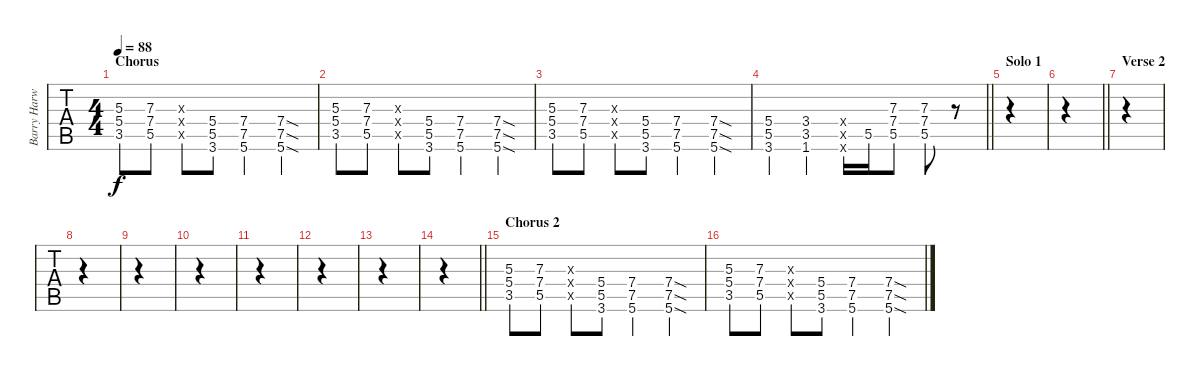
\track ("Barry Harwood - OverDrive" "Barry Harw") {instrument overdrivenguitar}
\staff {tabs}
\tuning (E4 B3 G3 D3 A2 E2) {hide}
\ts (4 4)
\section ("" "Chorus")
\tempo 88
\clef g2
\ks c
(5.3 5.4 3.5).8{dy f} (7.3 7.4 5.5).8 (0.3{x} 0.4{x} 0.5{x}).8 (5.4 5.5 3.6).8 (7.4 7.5 5.6).4 (7.4{sod} 7.5{sod} 5.6{sod}).4 |
(5.3 5.4 3.5).8 (7.3 7.4 5.5).8 (0.3{x} 0.4{x} 0.5{x}).8 (5.4 5.5 3.6).8 (7.4 7.5 5.6).4 (7.4{sod} 7.5{sod} 5.6{sod}).4 |
(5.3 5.4 3.5).8 (7.3 7.4 5.5).8 (0.3{x} 0.4{x} 0.5{x}).8 (5.4 5.5 3.6).8 (7.4 7.5 5.6).4 (7.4{sod} 7.5{sod} 5.6{sod}).4 |
\barLineRight lightlight
(5.4 5.5 3.6).4 (3.4 3.5 1.6).4 (0.4{x} 0.5{x} 0.6{x}).16 5.5.16 (7.3 7.4 5.5).8 (7.3 7.4 5.5).8 r.8 |
\section ("" "Solo 1")
|
\barLineRight lightlight
|
\section ("" "Verse 2")
|
|
|
|
|
|
|
\barLineRight lightlight
|
\section ("" "Chorus 2")
(5.3 5.4 3.5).8 (7.3 7.4 5.5).8 (0.3{x} 0.4{x} 0.5{x}).8 (5.4 5.5 3.6).8 (7.4 7.5 5.6).4 (7.4{sod} 7.5{sod} 5.6{sod}).4 |
(5.3 5.4 3.5).8 (7.3 7.4 5.5).8 (0.3{x} 0.4{x} 0.5{x}).8 (5.4 5.5 3.6).8 (7.4 7.5 5.6).4 (7.4{sod} 7.5{sod} 5.6{sod}).4
